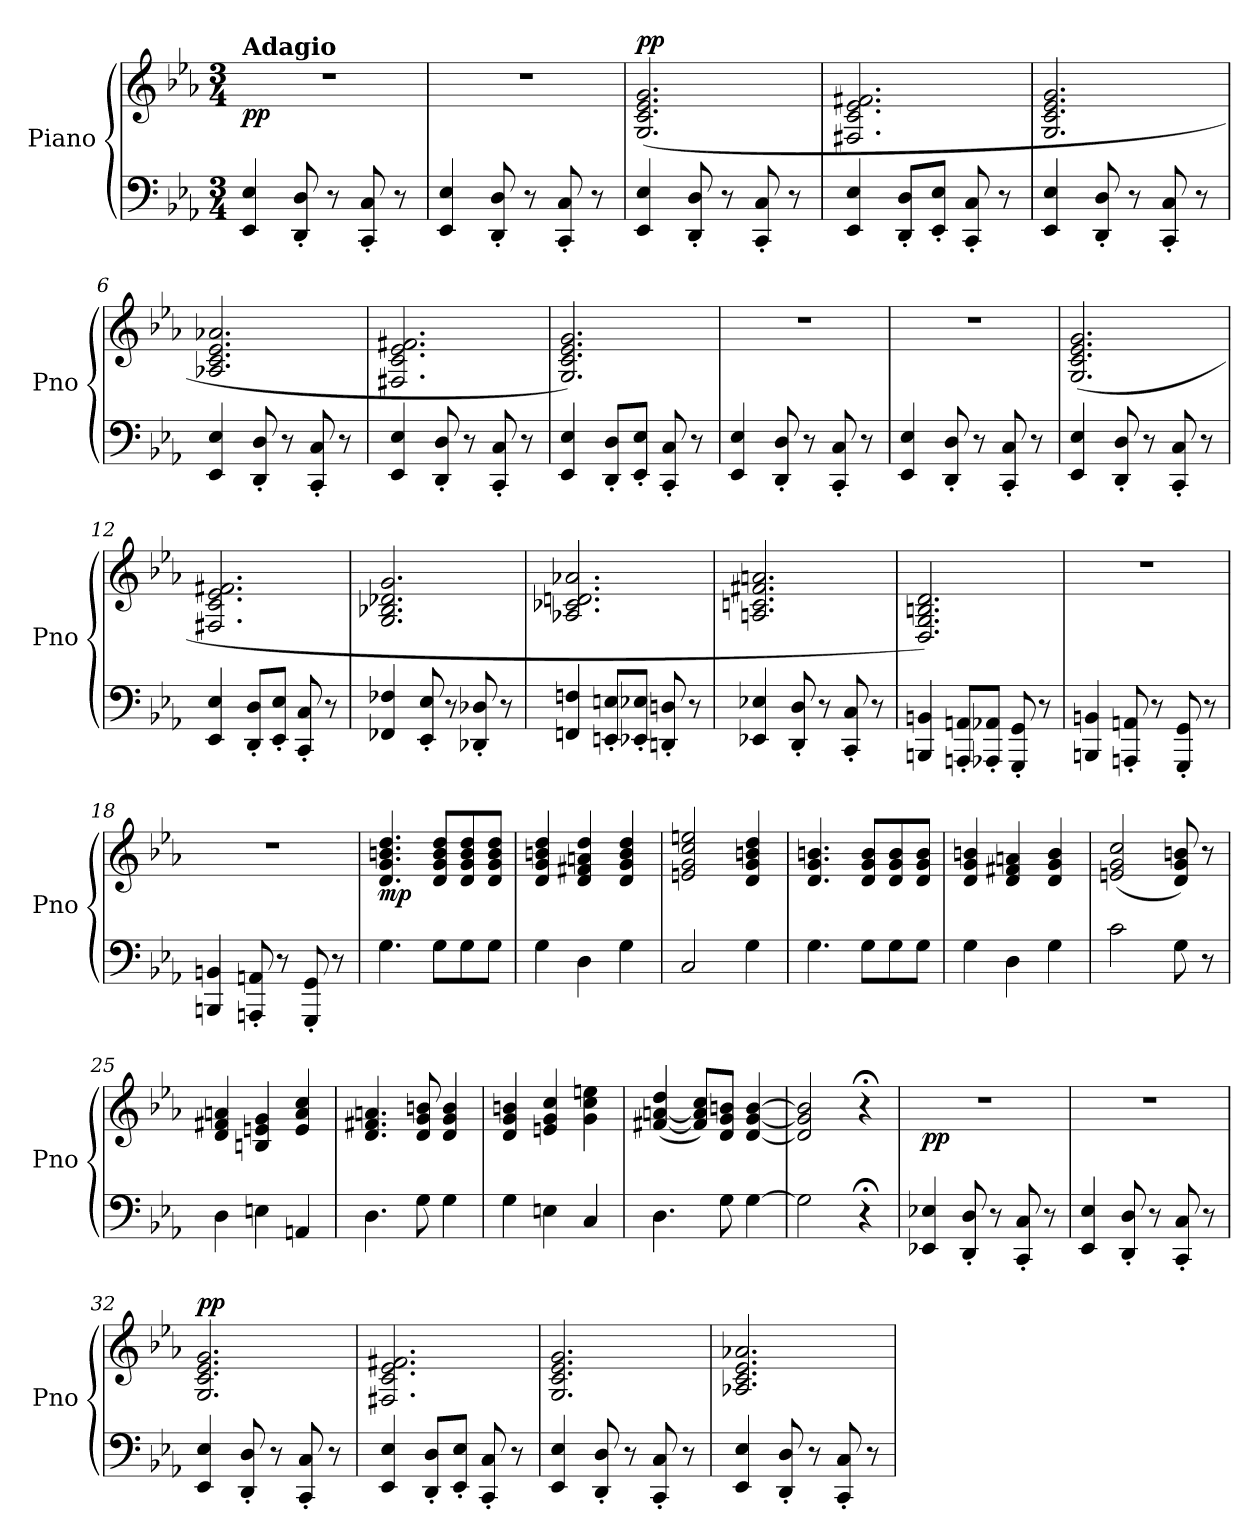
**kern	**kern	**dynam
*part1	*part1	*part1
*staff2	*staff1	*staff1/2
*I"Piano	*	*
*I'Pno	*	*
*clefF4	*clefG2	*
*k[b-e-a-]	*k[b-e-a-]	*
*M3/4	*M3/4	*
=1	=1	=1
!	!LO:TX:a:B:t=Adagio	!
!	!	!LO:DY:b
4EE-/ 4E-/	2.r	pp
8DD/' 8D/'	.	.
8r	.	.
8CC/' 8C/'	.	.
8r	.	.
=2	=2	=2
4EE-/ 4E-/	2.r	.
8DD/' 8D/'	.	.
8r	.	.
8CC/' 8C/'	.	.
8r	.	.
=3	=3	=3
!	!	!LO:DY:a
4EE-/ 4E-/	(2.G/ 2.c/ 2.e-/ 2.g/	pp
8DD/' 8D/'	.	.
8r	.	.
8CC/' 8C/'	.	.
8r	.	.
=4	=4	=4
4EE-/ 4E-/	2.F#X/ 2.c/ 2.e-/ 2.f#X/	.
8DD/' 8D/'L	.	.
8EE-/' 8E-/'J	.	.
8CC/' 8C/'	.	.
8r	.	.
!!LO:LB:g=z
=5	=5	=5
4EE-/ 4E-/	2.G/ 2.c/ 2.e-/ 2.g/	.
8DD/' 8D/'	.	.
8r	.	.
8CC/' 8C/'	.	.
8r	.	.
=6	=6	=6
4EE-/ 4E-/	2.A-X/ 2.c/ 2.e-/ 2.a-X/	.
8DD/' 8D/'	.	.
8r	.	.
8CC/' 8C/'	.	.
8r	.	.
=7	=7	=7
4EE-/ 4E-/	2.F#X/ 2.c/ 2.e-/ 2.f#X/	.
8DD/' 8D/'	.	.
8r	.	.
8CC/' 8C/'	.	.
8r	.	.
=8	=8	=8
4EE-/ 4E-/	2.G/ 2.c/ 2.e-/ 2.g/)	.
8DD/' 8D/'L	.	.
8EE-/' 8E-/'J	.	.
8CC/' 8C/'	.	.
8r	.	.
=9	=9	=9
4EE-/ 4E-/	2.r	.
8DD/' 8D/'	.	.
8r	.	.
8CC/' 8C/'	.	.
8r	.	.
!!LO:LB:g=z
=10	=10	=10
4EE-/ 4E-/	2.r	.
8DD/' 8D/'	.	.
8r	.	.
8CC/' 8C/'	.	.
8r	.	.
=11	=11	=11
4EE-/ 4E-/	(2.G/ 2.c/ 2.e-/ 2.g/	.
8DD/' 8D/'	.	.
8r	.	.
8CC/' 8C/'	.	.
8r	.	.
=12	=12	=12
4EE-/ 4E-/	2.F#X/ 2.c/ 2.e-/ 2.f#X/	.
8DD/' 8D/'L	.	.
8EE-/' 8E-/'J	.	.
8CC/' 8C/'	.	.
8r	.	.
=13	=13	=13
4FF-X/ 4F-X/	2.G/ 2.B-X/ 2.d-X/ 2.g/	.
8EE-/' 8E-/'	.	.
8r	.	.
8DD-X/' 8D-X/'	.	.
8r	.	.
=14	=14	=14
4FFn/ 4Fn/	2.A-X/ 2.c-X/ 2.dn/ 2.a-X/	.
8EEn/' 8En/'L	.	.
8EE-X/' 8E-X/'J	.	.
8DDn/' 8Dn/'	.	.
8r	.	.
!!LO:LB:g=z
=15	=15	=15
4EE-X/ 4E-X/	2.An/ 2.cn/ 2.f#X/ 2.an/	.
8DD/' 8D/'	.	.
8r	.	.
8CC/' 8C/'	.	.
8r	.	.
=16	=16	=16
4BBBn/ 4BBn/	2.D/ 2.G/ 2.Bn/ 2.d/)	.
8AAAn/' 8AAn/'L	.	.
8AAA-X/' 8AA-X/'J	.	.
8GGG/' 8GG/'	.	.
8r	.	.
=17	=17	=17
4BBBn/ 4BBn/	2.r	.
8AAAn/' 8AAn/'	.	.
8r	.	.
8GGG/' 8GG/'	.	.
8r	.	.
=18	=18	=18
4BBBn/ 4BBn/	2.r	.
8AAAn/' 8AAn/'	.	.
8r	.	.
8GGG/' 8GG/'	.	.
8r	.	.
!!LO:LB:g=z
=19	=19	=19
!	!	!LO:DY:b
4.G\	4.d/ 4.g/ 4.bn/ 4.dd/	mp
8G\L	8d/ 8g/ 8b/ 8dd/L	.
8G\	8d/ 8g/ 8b/ 8dd/	.
8G\J	8d/ 8g/ 8b/ 8dd/J	.
=20	=20	=20
4G\	4d/ 4g/ 4bn/ 4dd/	.
4D\	4d/ 4f#X/ 4an/ 4dd/	.
4G\	4d/ 4g/ 4b/ 4dd/	.
=21	=21	=21
2C/	2en/ 2g/ 2cc/ 2een/	.
4G\	4d/ 4g/ 4bn/ 4dd/	.
=22	=22	=22
4.G\	4.d/ 4.g/ 4.bn/	.
8G\L	8d/ 8g/ 8b/L	.
8G\	8d/ 8g/ 8b/	.
8G\J	8d/ 8g/ 8b/J	.
=23	=23	=23
4G\	4d/ 4g/ 4bn/	.
4D\	4d/ 4f#X/ 4an/	.
4G\	4d/ 4g/ 4b/	.
=24	=24	=24
2c\	(2en/ 2g/ 2cc/	.
8G\	8d/ 8g/ 8bn/)	.
8r	8r	.
!!LO:PB:g=z
=25	=25	=25
4D\	4d/ 4f#X/ 4an/	.
4En\	4Bn/ 4en/ 4g/	.
4AAn/	4e/ 4a/ 4cc/	.
=26	=26	=26
4.D\	4.d/ 4.f#X/ 4.an/	.
8G\	8d/ 8g/ 8bn/	.
4G\	4d/ 4g/ 4b/	.
=27	=27	=27
4G\	4d/ 4g/ 4bn/	.
4En\	4en/ 4g/ 4cc/	.
4C/	4g\ 4cc\ 4een\	.
=28	=28	=28
4.D\	([4f#X/ [4an/ 4dd/	.
.	8f#/] 8a/] 8cc/L)	.
8G\	8d/ 8g/ 8bn/J	.
[4G\	[4d/ [4g/ [4b/	.
=29	=29	=29
2G\]	2d/] 2g/] 2b/]	.
4r;<	4r;<	.
=30	=30	=30
!	!	!LO:DY:b
4EE-X/ 4E-X/	2.r	pp
8DD/' 8D/'	.	.
8r	.	.
8CC/' 8C/'	.	.
8r	.	.
!!LO:LB:g=z
=31	=31	=31
4EE-/ 4E-/	2.r	.
8DD/' 8D/'	.	.
8r	.	.
8CC/' 8C/'	.	.
8r	.	.
=32	=32	=32
!	!	!LO:DY:a
4EE-/ 4E-/	2.G/ 2.c/ 2.e-/ 2.g/	pp
8DD/' 8D/'	.	.
8r	.	.
8CC/' 8C/'	.	.
8r	.	.
=33	=33	=33
4EE-/ 4E-/	2.F#X/ 2.c/ 2.e-/ 2.f#X/	.
8DD/' 8D/'L	.	.
8EE-/' 8E-/'J	.	.
8CC/' 8C/'	.	.
8r	.	.
=34	=34	=34
4EE-/ 4E-/	2.G/ 2.c/ 2.e-/ 2.g/	.
8DD/' 8D/'	.	.
8r	.	.
8CC/' 8C/'	.	.
8r	.	.
=35	=35	=35
4EE-/ 4E-/	2.A-X/ 2.c/ 2.e-/ 2.a-X/	.
8DD/' 8D/'	.	.
8r	.	.
8CC/' 8C/'	.	.
8r	.	.
=	=	=
*-	*-	*-
